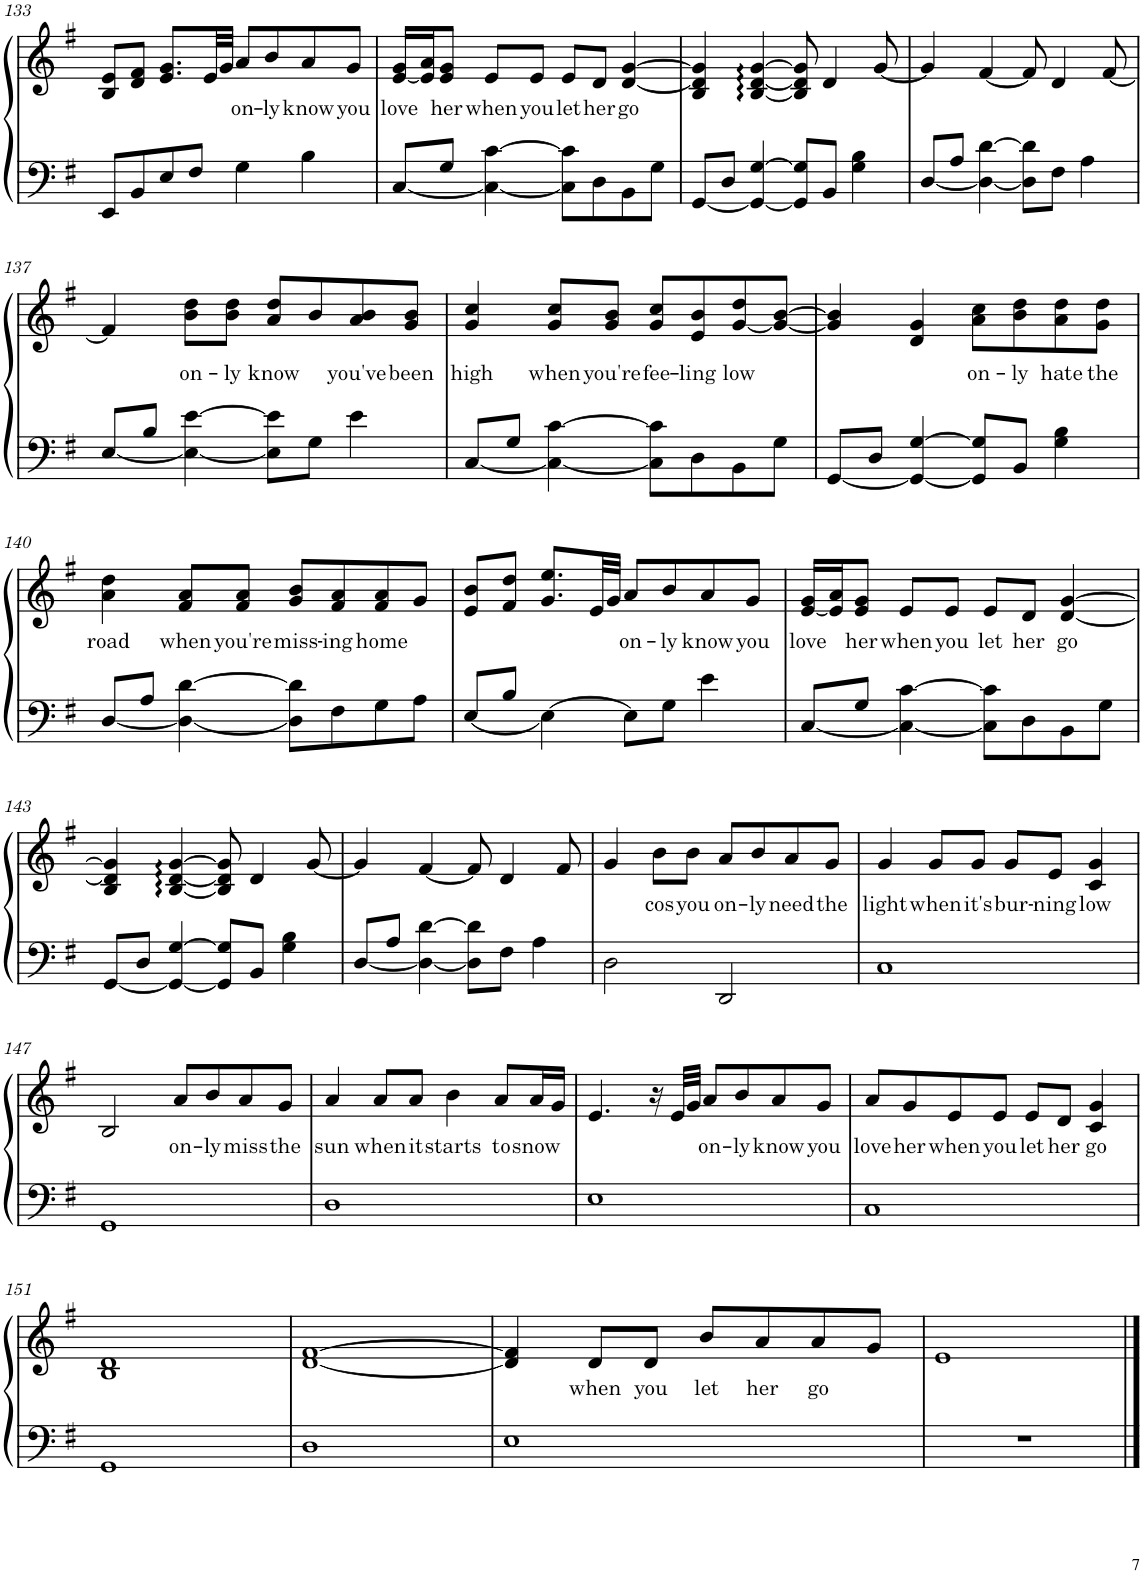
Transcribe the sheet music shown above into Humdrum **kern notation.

**kern	**kern	**text
*part1	*part1	*part1
*staff2	*staff1	*staff1
*I"Piano	*	*
*I'Pno.	*	*
!!LO:PB:g=z
*clefF4	*clefG2	*
*k[f#]	*k[f#]	*
*M4/4	*M4/4	*
=133	=133	=133
8EE/L	8B/ 8e/L	.
8BB/	8d/ 8f#/J	.
8E/	8.e/ 8.g/L	.
8F#/J	.	.
.	32e/LL	.
.	32g/JJJ	.
!	!	!LO:LY:b
4G\	8a/L	on-
!	!	!LO:LY:b
.	8b/	-ly
!	!	!LO:LY:b
4B\	8a/	know
!	!	!LO:LY:b
.	8g/J	you
=134	=134	=134
!	!	!LO:LY:b
[<8C/L	[16e/ 16g/LL	love
.	16e/] 16a/J	.
!	!	!LO:LY:b
8G/J	8e/ 8g/J	her
!	!	!LO:LY:b
4C\_ [4c\	8e/L	when
!	!	!LO:LY:b
.	8e/J	you
!	!	!LO:LY:b
8C\] 8c\]L	8e/L	let
!	!	!LO:LY:b
8D\	8d/J	her
!	!	!LO:LY:b
8BB\	[4d/ [4g/	go
8G\J	.	.
=135	=135	=135
[<8GG/L	4B/ 4d/] 4g/]	.
8D/J	.	.
4GG/_ [4G/	[4B/ [4d/ [4g/	.
8GG/] 8G/]L	8B/] 8d/] 8g/]	.
8BB/J	4d/	.
4G\ 4B\	.	.
.	[8g/	.
=136	=136	=136
[<8D/L	4g/]	.
8A/J	.	.
4D\_ [4d\	[4f#/	.
8D\] 8d\]L	8f#/]	.
8F#\J	4d/	.
4A\	.	.
.	[8f#/	.
!!LO:LB:g=z
=137	=137	=137
[<8E/L	4f#/]	.
8B/J	.	.
!	!	!LO:LY:b
4E\_ [4e\	8b\ 8dd\L	on-
!	!	!LO:LY:b
.	8b\ 8dd\J	-ly
!	!	!LO:LY:b
8E\] 8e\]L	8a/ 8dd/L	know
8G\J	8b/	.
!	!	!LO:LY:b
4e\	8a/ 8b/	you've
!	!	!LO:LY:b
.	8g/ 8b/J	been
=138	=138	=138
!	!	!LO:LY:b
[<8C/L	4g/ 4cc/	high
8G/J	.	.
!	!	!LO:LY:b
4C\_ [4c\	8g/ 8cc/L	when
!	!	!LO:LY:b
.	8g/ 8b/J	you're
!	!	!LO:LY:b
8C\] 8c\]L	8g/ 8cc/L	fee-
!	!	!LO:LY:b
8D\	8e/ 8b/	-ling
!	!	!LO:LY:b
8BB\	[8g/ 8dd/	low
8G\J	8g/_ [8b/J	.
=139	=139	=139
[<8GG/L	4g/] 4b/]	.
8D/J	.	.
4GG/_ [4G/	4d/ 4g/	.
!	!	!LO:LY:b
8GG/] 8G/]L	8a\ 8cc\L	on-
!	!	!LO:LY:b
8BB/J	8b\ 8dd\	-ly
!	!	!LO:LY:b
4G\ 4B\	8a\ 8dd\	hate
!	!	!LO:LY:b
.	8g\ 8dd\J	the
!!LO:LB:g=z
=140	=140	=140
!	!	!LO:LY:b
[<8D/L	4a\ 4dd\	road
8A/J	.	.
!	!	!LO:LY:b
4D\_ [4d\	8f#/ 8a/L	when
!	!	!LO:LY:b
.	8f#/ 8a/J	you're
!	!	!LO:LY:b
8D\] 8d\]L	8g/ 8b/L	miss-
!	!	!LO:LY:b
8F#\	8f#/ 8a/	-ing
!	!	!LO:LY:b
8G\	8f#/ 8a/	home
8A\J	8g/J	.
=141	=141	=141
[<8E/L	8e/ 8b/L	.
8B/J	8f#/ 8dd/J	.
4E\_	8.g/ 8.ee/L	.
.	32e/LL	.
.	32g/JJJ	.
!	!	!LO:LY:b
8E\L]	8a/L	on-
!	!	!LO:LY:b
8G\J	8b/	-ly
!	!	!LO:LY:b
4e\	8a/	know
!	!	!LO:LY:b
.	8g/J	you
=142	=142	=142
!	!	!LO:LY:b
[<8C/L	[16e/ 16g/LL	love
.	16e/] 16a/J	.
!	!	!LO:LY:b
8G/J	8e/ 8g/J	her
!	!	!LO:LY:b
4C\_ [4c\	8e/L	when
!	!	!LO:LY:b
.	8e/J	you
!	!	!LO:LY:b
8C\] 8c\]L	8e/L	let
!	!	!LO:LY:b
8D\	8d/J	her
!	!	!LO:LY:b
8BB\	[4d/ [4g/	go
8G\J	.	.
!!LO:LB:g=z
=143	=143	=143
[<8GG/L	4B/ 4d/] 4g/]	.
8D/J	.	.
4GG/_ [4G/	[4B/ [4d/ [4g/	.
8GG/] 8G/]L	8B/] 8d/] 8g/]	.
8BB/J	4d/	.
4G\ 4B\	.	.
.	[8g/	.
=144	=144	=144
[<8D/L	4g/]	.
8A/J	.	.
4D\_ [4d\	[4f#/	.
8D\] 8d\]L	8f#/]	.
8F#\J	4d/	.
4A\	.	.
.	8f#/	.
=145	=145	=145
2D\	4g/	.
!	!	!LO:LY:b
.	8b\L	cos
!	!	!LO:LY:b
.	8b\J	you
!	!	!LO:LY:b
2DD/	8a/L	on-
!	!	!LO:LY:b
.	8b/	-ly
!	!	!LO:LY:b
.	8a/	need
!	!	!LO:LY:b
.	8g/J	the
=146	=146	=146
!	!	!LO:LY:b
1C	4g/	light
!	!	!LO:LY:b
.	8g/L	when
!	!	!LO:LY:b
.	8g/J	it's
!	!	!LO:LY:b
.	8g/L	bur-
!	!	!LO:LY:b
.	8e/J	-ning
!	!	!LO:LY:b
.	4c/ 4g/	low
!!LO:LB:g=z
=147	=147	=147
1GG	2B/	.
!	!	!LO:LY:b
.	8a/L	on-
!	!	!LO:LY:b
.	8b/	-ly
!	!	!LO:LY:b
.	8a/	miss
!	!	!LO:LY:b
.	8g/J	the
=148	=148	=148
!	!	!LO:LY:b
1D	4a/	sun
!	!	!LO:LY:b
.	8a/L	when
!	!	!LO:LY:b
.	8a/J	it
!	!	!LO:LY:b
.	4b\	starts
!	!	!LO:LY:b
.	8a/L	to
!	!	!LO:LY:b
.	16a/L	snow
.	16g/JJ	.
=149	=149	=149
1E	4.e/	.
.	16r	.
.	32e/LLL	.
.	32g/JJJ	.
!	!	!LO:LY:b
.	8a/L	on-
!	!	!LO:LY:b
.	8b/	-ly
!	!	!LO:LY:b
.	8a/	know
!	!	!LO:LY:b
.	8g/J	you
=150	=150	=150
!	!	!LO:LY:b
1C	8a/L	love
!	!	!LO:LY:b
.	8g/	her
!	!	!LO:LY:b
.	8e/	when
!	!	!LO:LY:b
.	8e/J	you
!	!	!LO:LY:b
.	8e/L	let
!	!	!LO:LY:b
.	8d/J	her
!	!	!LO:LY:b
.	4c/ 4g/	go
!!LO:LB:g=z
=151	=151	=151
1GG	1B 1d	.
=152	=152	=152
1D	[1d [1f#	.
=153	=153	=153
1E	4d/] 4f#/]	.
!	!	!LO:LY:b
.	8d/L	when
!	!	!LO:LY:b
.	8d/J	you
!	!	!LO:LY:b
.	8b/L	let
!	!	!LO:LY:b
.	8a/	her
!	!	!LO:LY:b
.	8a/	go
.	8g/J	.
=154	=154	=154
1r	1e	.
==	==	==
*-	*-	*-
